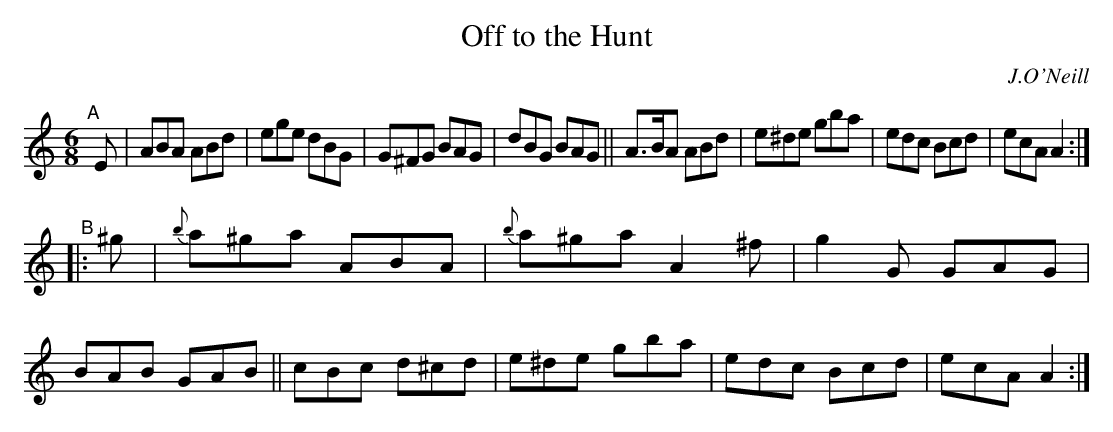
X:1
T: Off to the Hunt
O: J.O'Neill
M: 6/8
L: 1/8
K: Am
"^A"[|] E |\
ABA ABd | ege dBG | G^FG BAG | dBG BAG ||\
A>BA ABd | e^de gba | edc Bcd | ecA A2 :|
"^B"|: ^g |\
{b}a^ga ABA | {b}a^ga A2 ^f | g2 G GAG | BAB GAB ||\
cBc d^cd | e^de gba | edc Bcd | ecA A2 :|
